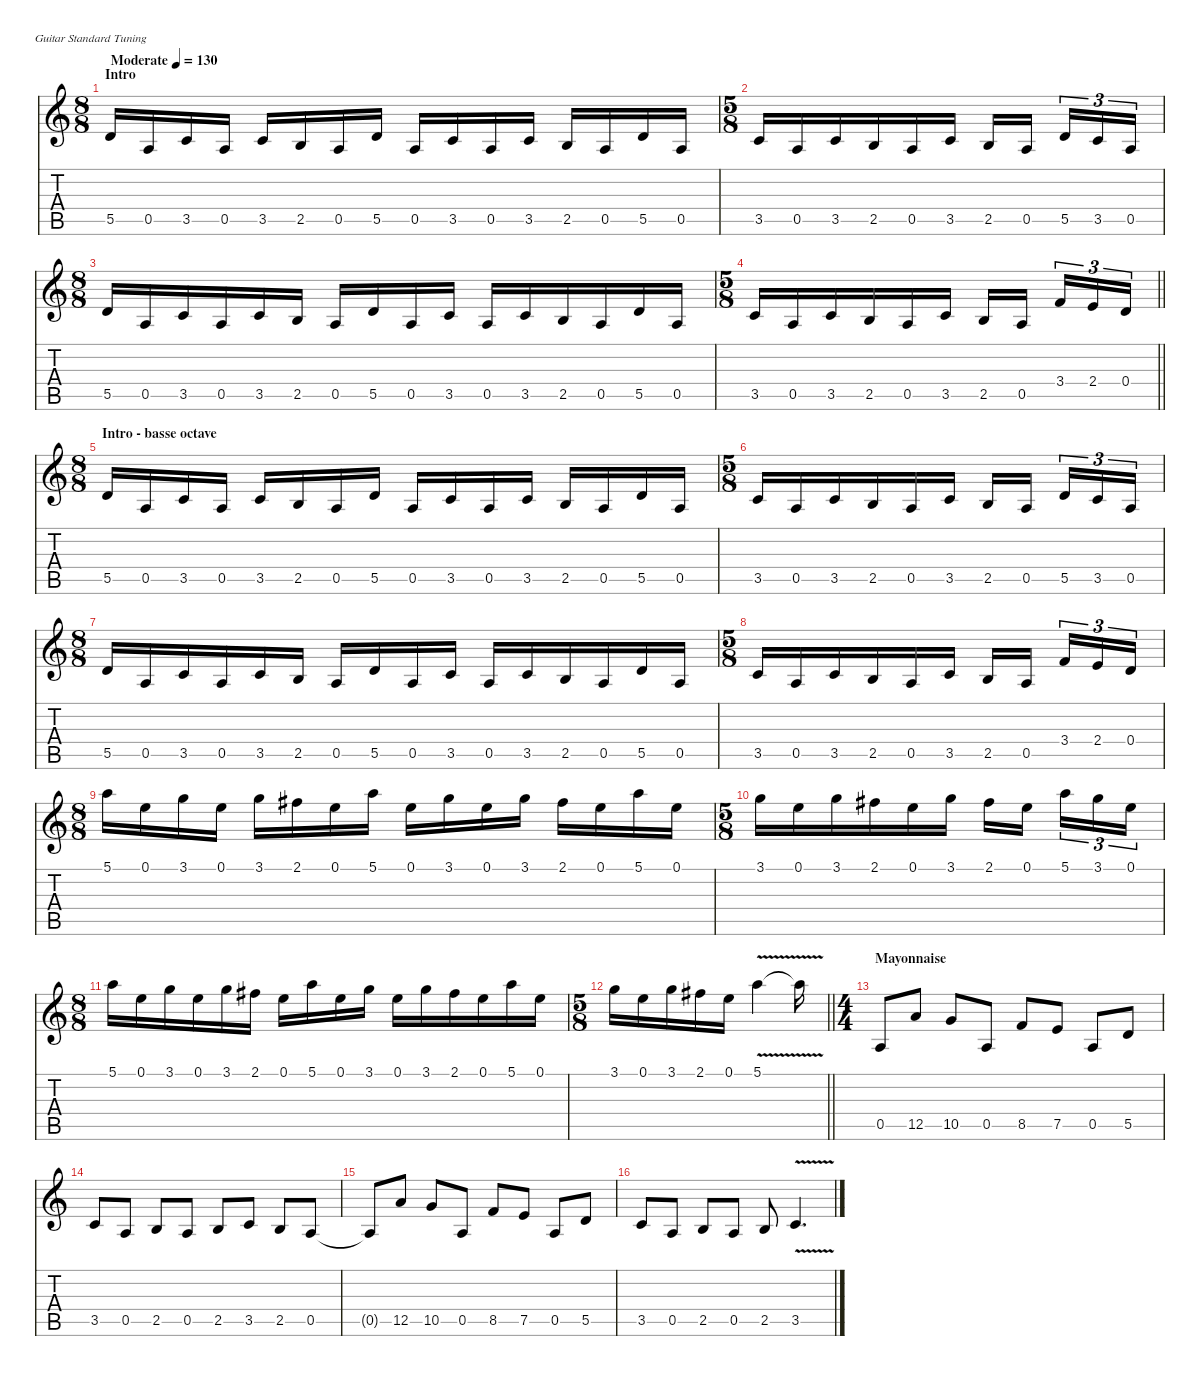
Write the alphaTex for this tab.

\defaultSystemsLayout 4
\hideDynamics
\bracketExtendMode nobrackets
\track ("Sylvain" " ") {instrument distortionguitar}
\staff {score tabs}
\tuning (E4 B3 G3 D3 A2 E2)
\ts (8 8)
\beaming (8 2 2 2 2)
\section ("" "Intro")
\tempo (130 "Moderate")
\clef g2
\ks c
5.5.16{dy f instrument distortionguitar} 0.5.16 3.5.16 0.5.16 3.5.16 2.5.16 0.5.16 5.5.16 0.5.16 3.5.16 0.5.16 3.5.16 2.5.16 0.5.16 5.5.16 0.5.16 |
\ts (5 8)
\beaming (8 3 2)
3.5.16 0.5.16 3.5.16 2.5.16 0.5.16 3.5.16 2.5.16 0.5.16 5.5.16{tu (3 2)} 3.5.16{tu (3 2)} 0.5.16{tu (3 2)} |
\ts (8 8)
\beaming (8 3 2 3)
5.5.16 0.5.16 3.5.16 0.5.16 3.5.16 2.5.16 0.5.16 5.5.16 0.5.16 3.5.16 0.5.16 3.5.16 2.5.16 0.5.16 5.5.16 0.5.16 |
\ts (5 8)
\beaming (8 3 2)
\barLineRight lightlight
3.5.16 0.5.16 3.5.16 2.5.16 0.5.16 3.5.16 2.5.16 0.5.16 3.4.16{tu (3 2)} 2.4.16{tu (3 2)} 0.4.16{tu (3 2)} |
\ts (8 8)
\beaming (8 2 2 2 2)
\section ("" "Intro - basse octave")
5.5.16 0.5.16 3.5.16 0.5.16 3.5.16 2.5.16 0.5.16 5.5.16 0.5.16 3.5.16 0.5.16 3.5.16 2.5.16 0.5.16 5.5.16 0.5.16 |
\ts (5 8)
\beaming (8 3 2)
3.5.16 0.5.16 3.5.16 2.5.16 0.5.16 3.5.16 2.5.16 0.5.16 5.5.16{tu (3 2)} 3.5.16{tu (3 2)} 0.5.16{tu (3 2)} |
\ts (8 8)
\beaming (8 3 2 3)
5.5.16 0.5.16 3.5.16 0.5.16 3.5.16 2.5.16 0.5.16 5.5.16 0.5.16 3.5.16 0.5.16 3.5.16 2.5.16 0.5.16 5.5.16 0.5.16 |
\ts (5 8)
\beaming (8 3 2)
3.5.16 0.5.16 3.5.16 2.5.16 0.5.16 3.5.16 2.5.16 0.5.16 3.4.16{tu (3 2)} 2.4.16{tu (3 2)} 0.4.16{tu (3 2)} |
\ts (8 8)
\beaming (8 2 2 2 2)
5.1.16 0.1.16 3.1.16 0.1.16 3.1.16 2.1{acc #}.16 0.1.16 5.1.16 0.1.16 3.1.16 0.1.16 3.1.16 2.1{acc #}.16 0.1.16 5.1.16 0.1.16 |
\ts (5 8)
\beaming (8 3 2)
3.1.16 0.1.16 3.1.16 2.1{acc #}.16 0.1.16 3.1.16 2.1{acc #}.16 0.1.16 5.1.16{tu (3 2)} 3.1.16{tu (3 2)} 0.1.16{tu (3 2)} |
\ts (8 8)
\beaming (8 3 2 3)
5.1.16 0.1.16 3.1.16 0.1.16 3.1.16 2.1{acc #}.16 0.1.16 5.1.16 0.1.16 3.1.16 0.1.16 3.1.16 2.1{acc #}.16 0.1.16 5.1.16 0.1.16 |
\ts (5 8)
\beaming (8 3 2)
\barLineRight lightlight
3.1.16 0.1.16 3.1.16 2.1{acc #}.16 0.1.16 5.1{v}.4 5.1{v t}.16 |
\ts (4 4)
\beaming (8 2 2 2 2)
\section ("" "Mayonnaise")
0.5.8 12.5.8 10.5.8 0.5.8 8.5.8 7.5.8 0.5.8 5.5.8 |
3.5.8 0.5.8 2.5.8 0.5.8 2.5.8 3.5.8 2.5.8 0.5.8 |
0.5{t}.8 12.5.8 10.5.8 0.5.8 8.5.8 7.5.8 0.5.8 5.5.8 |
3.5.8 0.5.8 2.5.8 0.5.8 2.5.8 3.5{v}.4{d}
